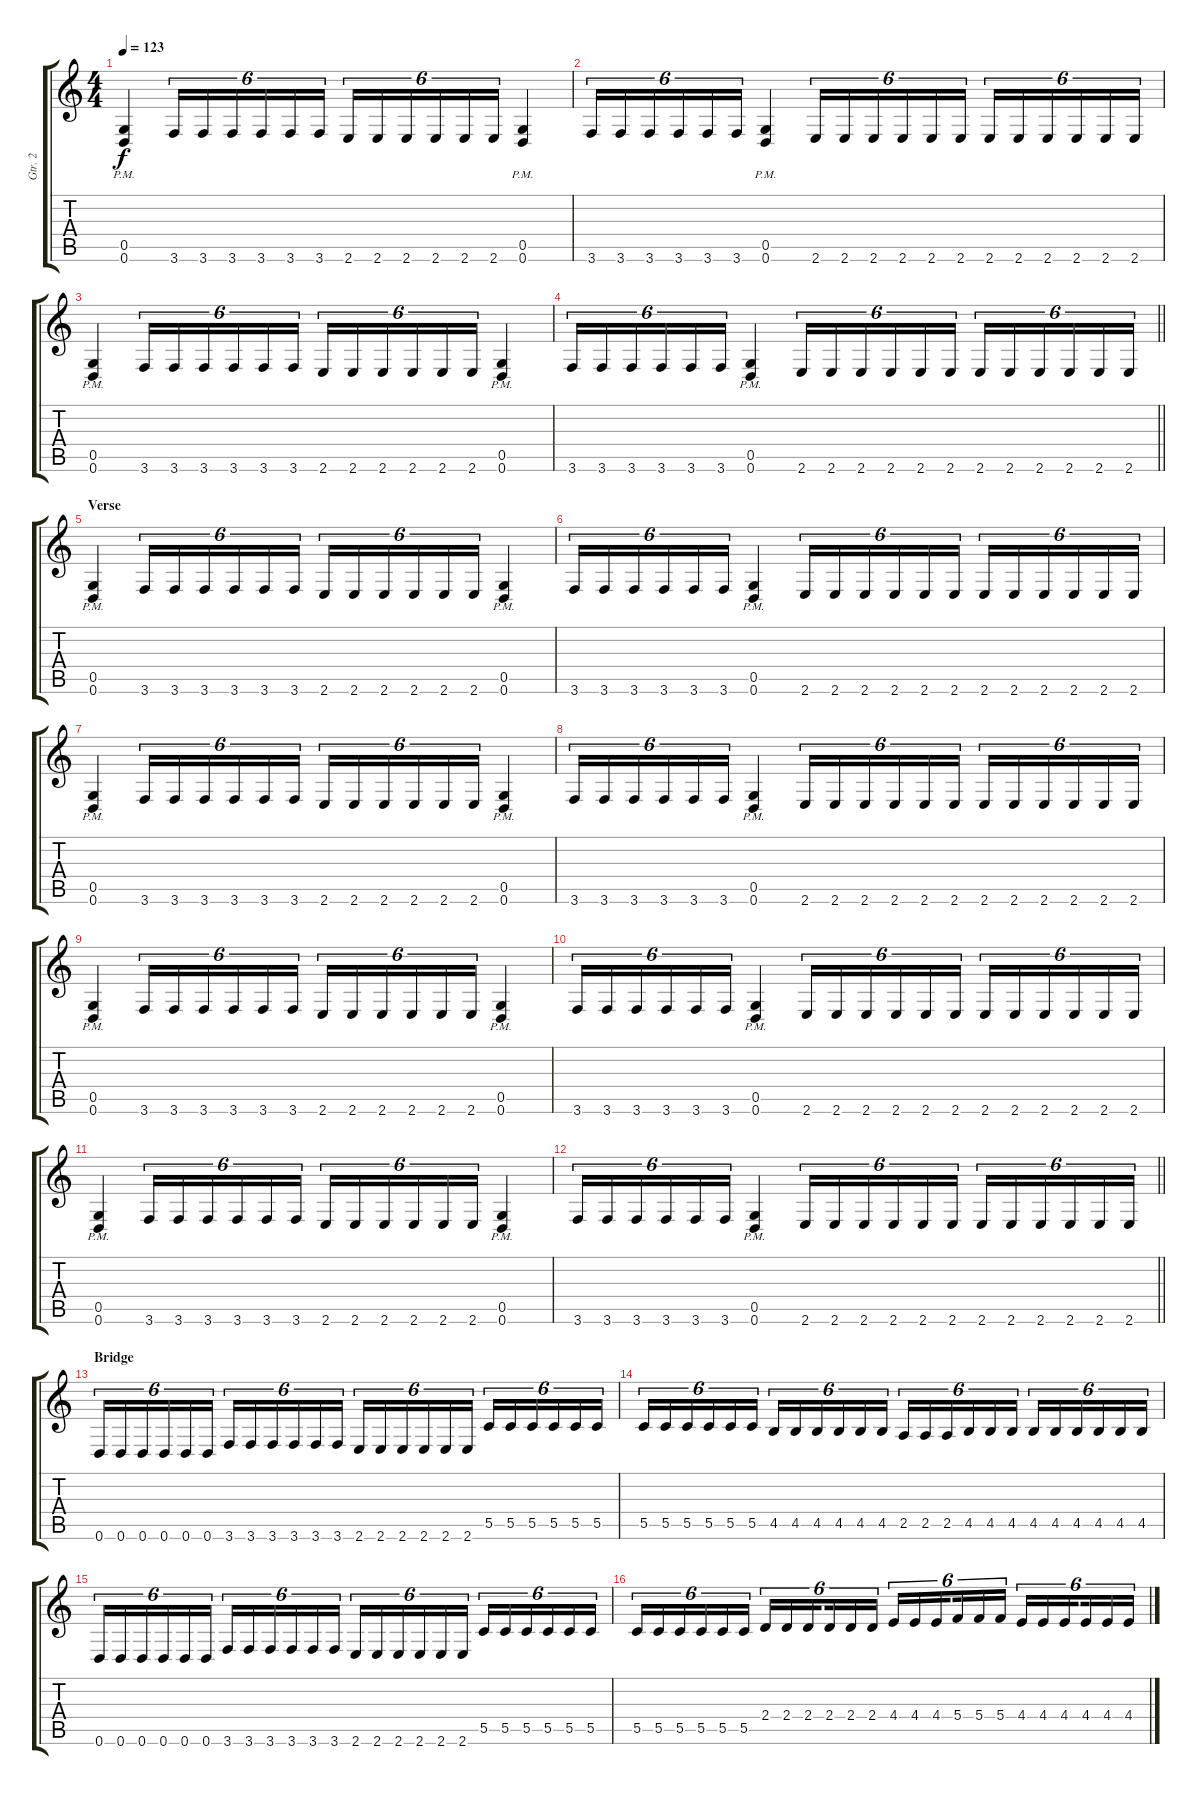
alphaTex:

\track ("Gtr. 2" "Gtr. 2") {instrument distortionguitar}
\staff {score tabs}
\tuning (D4 A3 F3 C3 G2 D2) {hide}
\ts (4 4)
\tempo 123
\clef g2
\ks c
(0.5{pm} 0.6{pm}).4{dy f} 3.6.16{tu (6 4)} 3.6.16{tu (6 4)} 3.6.16{tu (6 4)} 3.6.16{tu (6 4)} 3.6.16{tu (6 4)} 3.6.16{tu (6 4)} 2.6.16{tu (6 4)} 2.6.16{tu (6 4)} 2.6.16{tu (6 4)} 2.6.16{tu (6 4)} 2.6.16{tu (6 4)} 2.6.16{tu (6 4)} (0.5{pm} 0.6{pm}).4 |
3.6.16{tu (6 4)} 3.6.16{tu (6 4)} 3.6.16{tu (6 4)} 3.6.16{tu (6 4)} 3.6.16{tu (6 4)} 3.6.16{tu (6 4)} (0.5{pm} 0.6{pm}).4 2.6.16{tu (6 4)} 2.6.16{tu (6 4)} 2.6.16{tu (6 4)} 2.6.16{tu (6 4)} 2.6.16{tu (6 4)} 2.6.16{tu (6 4)} 2.6.16{tu (6 4)} 2.6.16{tu (6 4)} 2.6.16{tu (6 4)} 2.6.16{tu (6 4)} 2.6.16{tu (6 4)} 2.6.16{tu (6 4)} |
(0.5{pm} 0.6{pm}).4 3.6.16{tu (6 4)} 3.6.16{tu (6 4)} 3.6.16{tu (6 4)} 3.6.16{tu (6 4)} 3.6.16{tu (6 4)} 3.6.16{tu (6 4)} 2.6.16{tu (6 4)} 2.6.16{tu (6 4)} 2.6.16{tu (6 4)} 2.6.16{tu (6 4)} 2.6.16{tu (6 4)} 2.6.16{tu (6 4)} (0.5{pm} 0.6{pm}).4 |
\barLineRight lightlight
3.6.16{tu (6 4)} 3.6.16{tu (6 4)} 3.6.16{tu (6 4)} 3.6.16{tu (6 4)} 3.6.16{tu (6 4)} 3.6.16{tu (6 4)} (0.5{pm} 0.6{pm}).4 2.6.16{tu (6 4)} 2.6.16{tu (6 4)} 2.6.16{tu (6 4)} 2.6.16{tu (6 4)} 2.6.16{tu (6 4)} 2.6.16{tu (6 4)} 2.6.16{tu (6 4)} 2.6.16{tu (6 4)} 2.6.16{tu (6 4)} 2.6.16{tu (6 4)} 2.6.16{tu (6 4)} 2.6.16{tu (6 4)} |
\section ("" "Verse")
(0.5{pm} 0.6{pm}).4 3.6.16{tu (6 4)} 3.6.16{tu (6 4)} 3.6.16{tu (6 4)} 3.6.16{tu (6 4)} 3.6.16{tu (6 4)} 3.6.16{tu (6 4)} 2.6.16{tu (6 4)} 2.6.16{tu (6 4)} 2.6.16{tu (6 4)} 2.6.16{tu (6 4)} 2.6.16{tu (6 4)} 2.6.16{tu (6 4)} (0.5{pm} 0.6{pm}).4 |
3.6.16{tu (6 4)} 3.6.16{tu (6 4)} 3.6.16{tu (6 4)} 3.6.16{tu (6 4)} 3.6.16{tu (6 4)} 3.6.16{tu (6 4)} (0.5{pm} 0.6{pm}).4 2.6.16{tu (6 4)} 2.6.16{tu (6 4)} 2.6.16{tu (6 4)} 2.6.16{tu (6 4)} 2.6.16{tu (6 4)} 2.6.16{tu (6 4)} 2.6.16{tu (6 4)} 2.6.16{tu (6 4)} 2.6.16{tu (6 4)} 2.6.16{tu (6 4)} 2.6.16{tu (6 4)} 2.6.16{tu (6 4)} |
(0.5{pm} 0.6{pm}).4 3.6.16{tu (6 4)} 3.6.16{tu (6 4)} 3.6.16{tu (6 4)} 3.6.16{tu (6 4)} 3.6.16{tu (6 4)} 3.6.16{tu (6 4)} 2.6.16{tu (6 4)} 2.6.16{tu (6 4)} 2.6.16{tu (6 4)} 2.6.16{tu (6 4)} 2.6.16{tu (6 4)} 2.6.16{tu (6 4)} (0.5{pm} 0.6{pm}).4 |
3.6.16{tu (6 4)} 3.6.16{tu (6 4)} 3.6.16{tu (6 4)} 3.6.16{tu (6 4)} 3.6.16{tu (6 4)} 3.6.16{tu (6 4)} (0.5{pm} 0.6{pm}).4 2.6.16{tu (6 4)} 2.6.16{tu (6 4)} 2.6.16{tu (6 4)} 2.6.16{tu (6 4)} 2.6.16{tu (6 4)} 2.6.16{tu (6 4)} 2.6.16{tu (6 4)} 2.6.16{tu (6 4)} 2.6.16{tu (6 4)} 2.6.16{tu (6 4)} 2.6.16{tu (6 4)} 2.6.16{tu (6 4)} |
(0.5{pm} 0.6{pm}).4 3.6.16{tu (6 4)} 3.6.16{tu (6 4)} 3.6.16{tu (6 4)} 3.6.16{tu (6 4)} 3.6.16{tu (6 4)} 3.6.16{tu (6 4)} 2.6.16{tu (6 4)} 2.6.16{tu (6 4)} 2.6.16{tu (6 4)} 2.6.16{tu (6 4)} 2.6.16{tu (6 4)} 2.6.16{tu (6 4)} (0.5{pm} 0.6{pm}).4 |
3.6.16{tu (6 4)} 3.6.16{tu (6 4)} 3.6.16{tu (6 4)} 3.6.16{tu (6 4)} 3.6.16{tu (6 4)} 3.6.16{tu (6 4)} (0.5{pm} 0.6{pm}).4 2.6.16{tu (6 4)} 2.6.16{tu (6 4)} 2.6.16{tu (6 4)} 2.6.16{tu (6 4)} 2.6.16{tu (6 4)} 2.6.16{tu (6 4)} 2.6.16{tu (6 4)} 2.6.16{tu (6 4)} 2.6.16{tu (6 4)} 2.6.16{tu (6 4)} 2.6.16{tu (6 4)} 2.6.16{tu (6 4)} |
(0.5{pm} 0.6{pm}).4 3.6.16{tu (6 4)} 3.6.16{tu (6 4)} 3.6.16{tu (6 4)} 3.6.16{tu (6 4)} 3.6.16{tu (6 4)} 3.6.16{tu (6 4)} 2.6.16{tu (6 4)} 2.6.16{tu (6 4)} 2.6.16{tu (6 4)} 2.6.16{tu (6 4)} 2.6.16{tu (6 4)} 2.6.16{tu (6 4)} (0.5{pm} 0.6{pm}).4 |
\barLineRight lightlight
3.6.16{tu (6 4)} 3.6.16{tu (6 4)} 3.6.16{tu (6 4)} 3.6.16{tu (6 4)} 3.6.16{tu (6 4)} 3.6.16{tu (6 4)} (0.5{pm} 0.6{pm}).4 2.6.16{tu (6 4)} 2.6.16{tu (6 4)} 2.6.16{tu (6 4)} 2.6.16{tu (6 4)} 2.6.16{tu (6 4)} 2.6.16{tu (6 4)} 2.6.16{tu (6 4)} 2.6.16{tu (6 4)} 2.6.16{tu (6 4)} 2.6.16{tu (6 4)} 2.6.16{tu (6 4)} 2.6.16{tu (6 4)} |
\section ("" "Bridge")
0.6.16{tu (6 4)} 0.6.16{tu (6 4)} 0.6.16{tu (6 4)} 0.6.16{tu (6 4)} 0.6.16{tu (6 4)} 0.6.16{tu (6 4)} 3.6.16{tu (6 4)} 3.6.16{tu (6 4)} 3.6.16{tu (6 4)} 3.6.16{tu (6 4)} 3.6.16{tu (6 4)} 3.6.16{tu (6 4)} 2.6.16{tu (6 4)} 2.6.16{tu (6 4)} 2.6.16{tu (6 4)} 2.6.16{tu (6 4)} 2.6.16{tu (6 4)} 2.6.16{tu (6 4)} 5.5.16{tu (6 4)} 5.5.16{tu (6 4)} 5.5.16{tu (6 4)} 5.5.16{tu (6 4)} 5.5.16{tu (6 4)} 5.5.16{tu (6 4)} |
5.5.16{tu (6 4)} 5.5.16{tu (6 4)} 5.5.16{tu (6 4)} 5.5.16{tu (6 4)} 5.5.16{tu (6 4)} 5.5.16{tu (6 4)} 4.5.16{tu (6 4)} 4.5.16{tu (6 4)} 4.5.16{tu (6 4)} 4.5.16{tu (6 4)} 4.5.16{tu (6 4)} 4.5.16{tu (6 4)} 2.5.16{tu (6 4)} 2.5.16{tu (6 4)} 2.5.16{tu (6 4)} 4.5.16{tu (6 4)} 4.5.16{tu (6 4)} 4.5.16{tu (6 4)} 4.5.16{tu (6 4)} 4.5.16{tu (6 4)} 4.5.16{tu (6 4)} 4.5.16{tu (6 4)} 4.5.16{tu (6 4)} 4.5.16{tu (6 4)} |
0.6.16{tu (6 4)} 0.6.16{tu (6 4)} 0.6.16{tu (6 4)} 0.6.16{tu (6 4)} 0.6.16{tu (6 4)} 0.6.16{tu (6 4)} 3.6.16{tu (6 4)} 3.6.16{tu (6 4)} 3.6.16{tu (6 4)} 3.6.16{tu (6 4)} 3.6.16{tu (6 4)} 3.6.16{tu (6 4)} 2.6.16{tu (6 4)} 2.6.16{tu (6 4)} 2.6.16{tu (6 4)} 2.6.16{tu (6 4)} 2.6.16{tu (6 4)} 2.6.16{tu (6 4)} 5.5.16{tu (6 4)} 5.5.16{tu (6 4)} 5.5.16{tu (6 4)} 5.5.16{tu (6 4)} 5.5.16{tu (6 4)} 5.5.16{tu (6 4)} |
5.5.16{tu (6 4)} 5.5.16{tu (6 4)} 5.5.16{tu (6 4)} 5.5.16{tu (6 4)} 5.5.16{tu (6 4)} 5.5.16{tu (6 4)} 2.4.16{tu (6 4)} 2.4.16{tu (6 4)} 2.4.16{tu (6 4) beam splitsecondary} 2.4.16{tu (6 4)} 2.4.16{tu (6 4)} 2.4.16{tu (6 4)} 4.4.16{tu (6 4)} 4.4.16{tu (6 4)} 4.4.16{tu (6 4) beam splitsecondary} 5.4.16{tu (6 4)} 5.4.16{tu (6 4)} 5.4.16{tu (6 4)} 4.4.16{tu (6 4)} 4.4.16{tu (6 4)} 4.4.16{tu (6 4) beam splitsecondary} 4.4.16{tu (6 4)} 4.4.16{tu (6 4)} 4.4.16{tu (6 4)}
